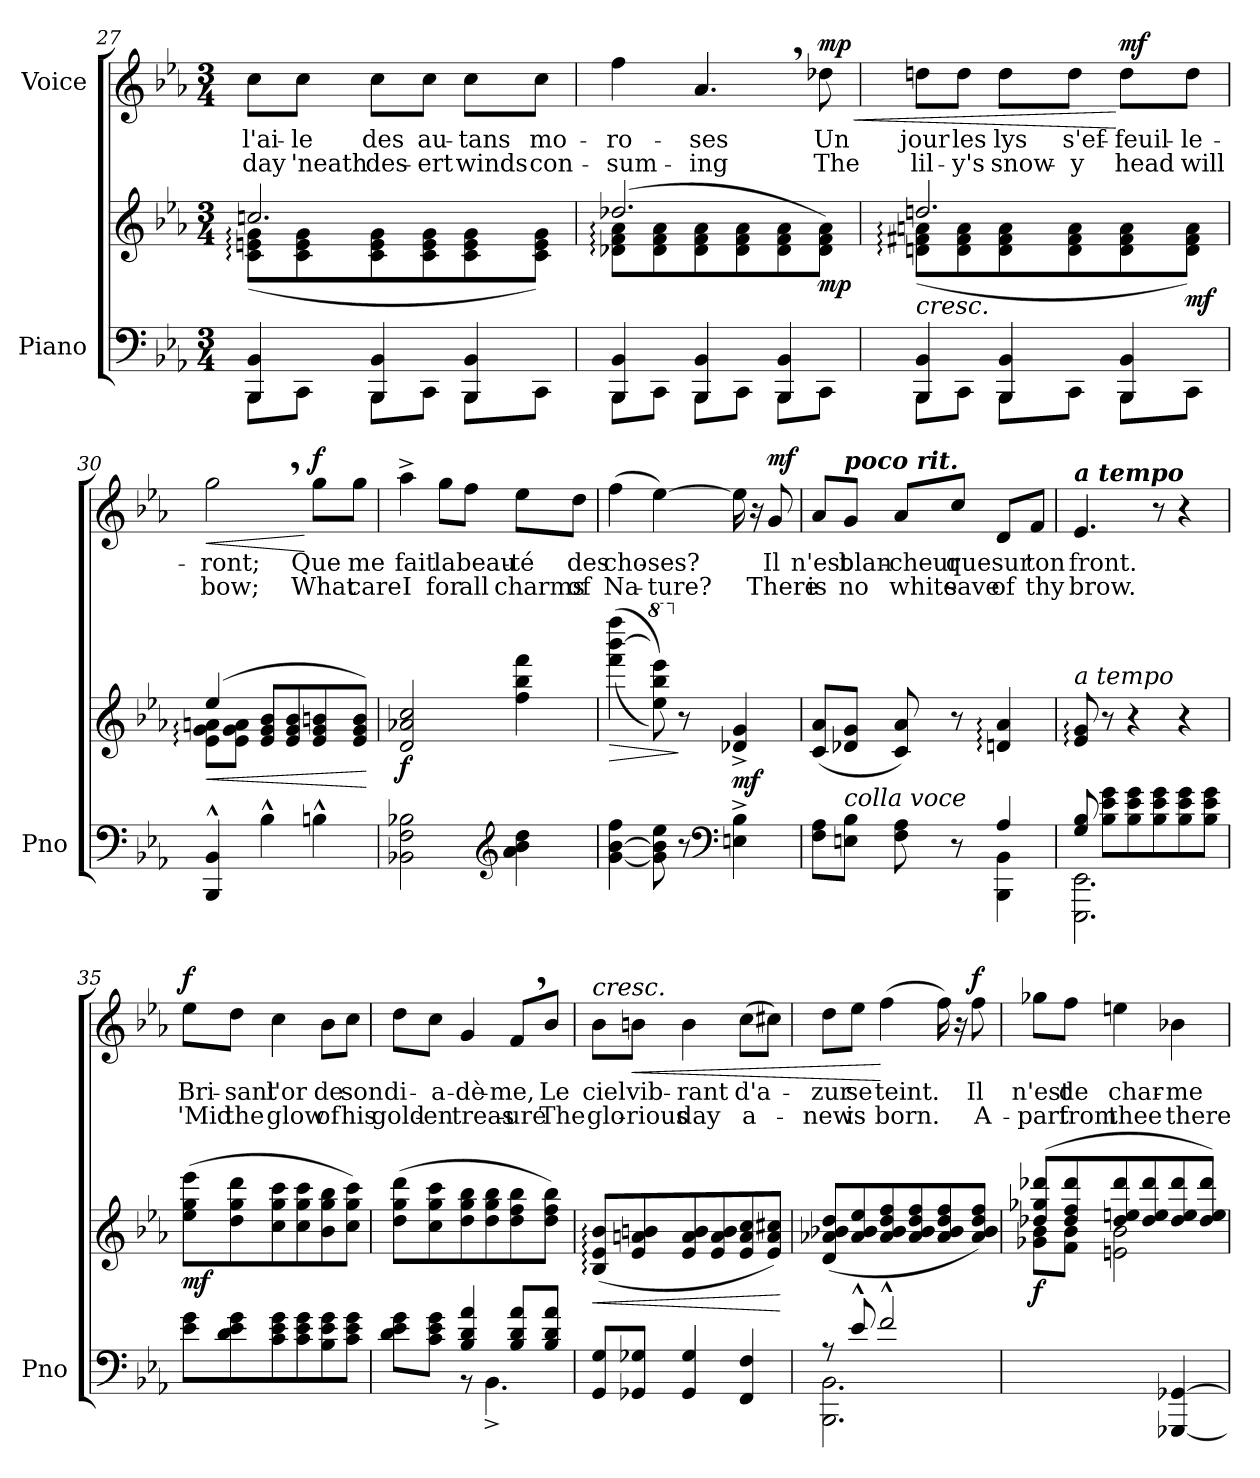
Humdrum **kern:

**kern	**kern	**dynam	**kern	**text	**text	**dynam
*part2	*part2	*part2	*part1	*part1	*part1	*part1
*staff3	*staff2	*staff2/3	*staff1	*staff1	*staff1	*staff1
*I"Piano	*	*	*I"Voice	*	*	*
*I'Pno	*	*	*	*	*	*
*clefF4	*clefG2	*	*clefG2	*	*	*
*k[b-e-a-]	*k[b-e-a-]	*	*k[b-e-a-]	*	*	*
*M3/4	*M3/4	*	*M3/4	*	*	*
=27	=27	=27	=27	=27	=27	=27
*^	*^	*	*	*	*	*
!	!	!	!	!	!	!LO:LY:b	!LO:LY:b	!
4BBB-/ 4BB-/	8BBB-\L	2.ccn/	(>8c\: 8en\: 8g\:L	.	8cc\L	l'ai-	day	.
!	!	!	!	!	!	!LO:LY:b	!LO:LY:b	!
.	8CC\J	.	8c\ 8e\ 8g\	.	8cc\J	-le	'neath	.
!	!	!	!	!	!	!LO:LY:b	!LO:LY:b	!
4BBB-/ 4BB-/	8BBB-\L	.	8c\ 8e\ 8g\	.	8cc\L	des	des-	.
!	!	!	!	!	!	!LO:LY:b	!LO:LY:b	!
.	8CC\J	.	8c\ 8e\ 8g\	.	8cc\J	au-	-ert	.
!	!	!	!	!	!	!LO:LY:b	!LO:LY:b	!
4BBB-/ 4BB-/	8BBB-\L	.	8c\ 8e\ 8g\	.	8cc\L	-tans	winds	.
!	!	!	!	!	!	!LO:LY:b	!LO:LY:b	!
.	8CC\J	.	8c\ 8e\ 8g\J)	.	8cc\J	mo-	con-	.
!!LO:LB:g=z
=28	=28	=28	=28	=28	=28	=28	=28	=28
!	!	!	!	!	!	!LO:LY:b	!LO:LY:b	!
4BBB-/ 4BB-/	8BBB-\L	(>2.dd-X/	8d-X\: 8f\: 8a-\:L	.	4ff\	-ro-	-sum-	.
.	8CC\J	.	8d-\ 8f\ 8a-\	.	.	.	.	.
!	!	!	!	!	!	!LO:LY:b	!LO:LY:b	!
4BBB-/ 4BB-/	8BBB-\L	.	8d-\ 8f\ 8a-\	.	4.a-,/	-ses	-ing	.
.	8CC\J	.	8d-\ 8f\ 8a-\	.	.	.	.	.
4BBB-/ 4BB-/	8BBB-\L	.	8d-\ 8f\ 8a-\	.	.	.	.	.
!	!	!	!	!LO:DY:b	!	!LO:LY:b	!LO:LY:b	!LO:HP:b
!	!	!	!	!	!	!	!	!LO:DY:n=1:a
.	8CC\J	.	8d-\ 8f\ 8a-\J)	mp	8dd-X\	Un	The	< mp
=29	=29	=29	=29	=29	=29	=29	=29	=29
!	!	!	!	!LO:HP:b	!	!LO:LY:b	!LO:LY:b	!
4BBB-/ 4BB-/	8BBB-\L	2.ddn/	(>8dn\: 8f#X\: 8an\:L	<	8ddn\L	jour	lil-	.
!	!	!	!	!	!	!LO:LY:b	!LO:LY:b	!
.	8CC\J	.	8d\ 8f#\ 8a\	.	8dd\J	les	-y's	.
!	!	!	!	!	!	!LO:LY:b	!LO:LY:b	!
4BBB-/ 4BB-/	8BBB-\L	.	8d\ 8f#\ 8a\	.	8dd\L	lys	snow-	.
!	!	!	!	!	!	!LO:LY:b	!LO:LY:b	!
.	8CC\J	.	8d\ 8f#\ 8a\	.	8dd\J	s'ef-	-y	.
!	!	!	!	!	!	!LO:LY:b	!LO:LY:b	!LO:DY:n=1:a
4BBB-/ 4BB-/	8BBB-\L	.	8d\ 8f#\ 8a\	.	8dd\L	-feuil-	head	[ mf
!	!	!	!	!LO:DY:b	!	!LO:LY:b	!LO:LY:b	!
.	8CC\J	.	8d\ 8f#\ 8a\J)	mf	8dd\J	-le-	will	.
*v	*v	*	*	*	*	*	*	*
*	*v	*v	*	*	*	*	*
.	.	[	.	.	.	.
=30	=30	=30	=30	=30	=30	=30
!	!	!LO:HP:b	!	!LO:LY:b	!LO:LY:b	!LO:HP:b
*	*^	*	*	*	*	*
4BBB-/^^ 4BB-/^^	(>4ee-/	8e-\: 8g\: 8an\:L	<	2gg,\	-ront;	bow;	<
.	.	8e-\ 8g\ 8a\J	.	.	.	.	.
4B-^^\	8e-/ 8g/ 8b-/L	2ryy	.	.	.	.	.
.	8e-/ 8g/ 8b-/	.	.	.	.	.	.
!	!	!	!	!	!LO:LY:b	!LO:LY:b	!LO:DY:n=1:a
4Bn^^\	8e-/ 8g/ 8bn/	.	.	8gg\L	Que	What	[ f
!	!	!	!	!	!LO:LY:b	!LO:LY:b	!
.	8e-/ 8g/ 8b/J)	.	.	8gg\J	me	care	.
*	*v	*v	*	*	*	*	*
.	.	[	.	.	.	.
!!LO:LB:g=z
=31	=31	=31	=31	=31	=31	=31
!	!	!LO:DY:b	!	!LO:LY:b	!LO:LY:b	!
2BB-X\ 2F\ 2B-X\	2d/ 2a-X/ 2cc/	f	4aa-^\	fait	I	.
!	!	!	!	!LO:LY:b	!LO:LY:b	!
.	.	.	8gg\L	la	for	.
!	!	!	!	!LO:LY:b	!LO:LY:b	!
.	.	.	8ff\J	beau-	all	.
*clefG2	*	*	*	*	*	*
!	!	!	!	!LO:LY:b	!LO:LY:b	!
4a-\ 4b-\ 4dd\	4ff\ 4bb-\ 4fff\	.	8ee-\L	-té	charms	.
!	!	!	!	!LO:LY:b	!LO:LY:b	!
.	.	.	8dd\J	des	of	.
=32	=32	=32	=32	=32	=32	=32
!	!	!LO:HP:b	!	!LO:LY:b	!LO:LY:b	!
[4g\ [4b-\ 4ff\	(>(<4fff\ [4bbb-\ 4ffff\	>	(>4ff\	cho-	Na-	.
*	*8va	*	*	*	*	*
!	!	!	!	!LO:LY:b	!LO:LY:b	!
8g\] 8b-\] 8ee-\	8eee-\ 8bbb-\] 8eeee-\))	.	[4ee-\)	-ses?	-ture?	.
*	*X8va	*	*	*	*	*
8r	8r	]	.	.	.	.
*clefF4	*	*	*	*	*	*
!	!	!LO:DY:b	!	!	!	!
4En\^ 4B-\^	4d-X/^ 4g/^	mf	16ee-\]	.	.	.
.	.	.	16r	.	.	.
*	*	*	*MM75	*	*	*
!	!	!	!	!LO:LY:b	!LO:LY:b	!LO:DY:a
.	.	.	8g/	Il	There	mf
=33	=33	=33	=33	=33	=33	=33
*	*	*	*MM70	*	*	*
*^	*	*	*	*	*	*
!	!	!	!	!	!LO:LY:b	!LO:LY:b	!
2rFyy	8F\ 8A-\L	(>8c/ 8a-/L	.	8a-/L	n'est	is	.
!	!	!	!	!LO:TX:a:Bi:t=poco rit.	!	!	!
!	!LO:TX:a:i:t=colla voce	!	!	!	!	!	!
!	!	!	!	!	!LO:LY:b	!LO:LY:b	!
.	8En\ 8B-\J	8d-X/ 8g/J	.	8g/J	blan-	no	.
*	*	*	*	*MM65	*	*	*
!	!	!	!	!	!LO:LY:b	!LO:LY:b	!
.	8F\ 8A-\	8c/ 8a-/)	.	8a-/L	-cheur	white	.
!	!	!	!	!	!LO:LY:b	!LO:LY:b	!
.	8r	8r	.	8cc/J	que	save	.
!	!	!	!	!	!LO:LY:b	!LO:LY:b	!
4A-/	4BBB-\ 4BB-\	4dn/: 4a-/:	.	8d/L	sur	of	.
!	!	!	!	!	!LO:LY:b	!LO:LY:b	!
.	.	.	.	8f/J	ton	thy	.
=34	=34	=34	=34	=34	=34	=34	=34
!	!	!	!	!LO:TX:a:Bi:t=a tempo	!	!	!
!	!	!LO:TX:a:i:t=a tempo	!	!	!	!	!
!	!	!	!	!	!LO:LY:b	!LO:LY:b	!
8G/ 8B-/	2.EEE-\ 2.EE-\	8e-/: 8g/:	.	4.e-/	front.	brow.	.
8B-\ 8e-\ 8g\L	.	8r	.	.	.	.	.
8B-\ 8e-\ 8g\	.	4r	.	.	.	.	.
8B-\ 8e-\ 8g\	.	.	.	8r	.	.	.
8B-\ 8e-\ 8g\	.	4r	.	4r	.	.	.
8B-\ 8e-\ 8g\J	.	.	.	.	.	.	.
*v	*v	*	*	*	*	*	*
!!LO:LB:g=z
=35	=35	=35	=35	=35	=35	=35
!	!	!LO:DY:b	!	!LO:LY:b	!LO:LY:b	!LO:DY:a
8e-\ 8g\L	(>8ee-\ 8gg\ 8eee-\L	mf	8ee-\L	Bri-	'Mid	f
!	!	!	!	!LO:LY:b	!LO:LY:b	!
8d\ 8e-\ 8g\	8dd\ 8gg\ 8ddd\	.	8dd\J	-sant	the	.
!	!	!	!	!LO:LY:b	!LO:LY:b	!
8c\ 8e-\ 8g\	8cc\ 8gg\ 8ccc\	.	4cc\	l'or	glow	.
8c\ 8e-\ 8g\	8cc\ 8gg\ 8ccc\	.	.	.	.	.
!	!	!	!	!LO:LY:b	!LO:LY:b	!
8B-\ 8e-\ 8g\	8b-\ 8gg\ 8bb-\	.	8b-\L	de	of	.
!	!	!	!	!LO:LY:b	!LO:LY:b	!
8c\ 8e-\ 8g\J	8cc\ 8gg\ 8ccc\J)	.	8cc\J	son	his	.
=36	=36	=36	=36	=36	=36	=36
*^	*	*	*	*	*	*
!	!	!	!	!	!LO:LY:b	!LO:LY:b	!
4rAAAyy	8d\ 8e-\ 8g\L	(>8dd\ 8gg\ 8ddd\L	.	8dd\L	di-	gold-	.
!	!	!	!	!	!LO:LY:b	!LO:LY:b	!
.	8c\ 8e-\ 8g\J	8cc\ 8gg\ 8ccc\	.	8cc\J	-a-	-en	.
!	!	!	!	!	!LO:LY:b	!LO:LY:b	!
4B-/ 4d/ 4a-/	8r	8dd\ 8gg\ 8bb-\	.	4g/	-dè-	treas-	.
.	4.BB-^\	8dd\ 8gg\ 8bb-\	.	.	.	.	.
!	!	!	!	!	!LO:LY:b	!LO:LY:b	!
8B-/ 8d/ 8a-/L	.	8dd\ 8ff\ 8bb-\	.	8f,/L	-me,	-ure	.
!	!	!	!	!	!LO:LY:b	!LO:LY:b	!
8B-/ 8d/ 8a-/J	.	8dd\ 8ff\ 8bb-\J)	.	8b-/J	Le	The	.
*v	*v	*	*	*	*	*	*
=37	=37	=37	=37	=37	=37	=37
!	!	!	!LO:TX:a:i:t=cresc.	!	!	!
!	!	!LO:HP:b	!	!LO:LY:b	!LO:LY:b	!
8GG/ 8G/L	(>8B-/: 8e-/: 8b-/:L	<	8b-\L	ciel	glo-	.
!	!	!	!	!LO:LY:b	!LO:LY:b	!LO:HP:b
8GG-X/ 8G-X/J	8e-/ 8an/ 8bn/	.	8bn\J	vib-	-rious	<
!	!	!	!	!LO:LY:b	!LO:LY:b	!
4GG-/ 4G-/	8e-/ 8a/ 8b/	.	4b\	-rant	day	.
.	8e-/ 8a/ 8b/	.	.	.	.	.
!	!	!	!	!LO:LY:b	!LO:LY:b	!
4FF/ 4F/	8e-/ 8a/ 8cc/	.	(>8cc\L	d'a-	a-	.
.	8e-/ 8a/ 8cc#X/J)	.	8cc#X\J)	.	.	.
.	.	[	.	.	.	.
!!LO:PB:g=z
=38	=38	=38	=38	=38	=38	=38
*^	*	*	*	*	*	*
!	!	!	!	!	!LO:LY:b	!LO:LY:b	!
8rA	2.BBB-\ 2.BB-\	(>8d/ 8a-X/ 8b-X/ 8dd/L	.	8dd\L	-zur	-new	.
!	!	!	!	!	!LO:LY:b	!LO:LY:b	!
8e-^^/	.	8a-/ 8b-/ 8ee-/	.	8ee-\J	se	is	.
!	!	!	!	!	!LO:LY:b	!LO:LY:b	!
2f^^/	.	8a-/ 8b-/ 8dd/ 8ff/	.	(>4ff\	teint.	born.	[
.	.	8a-/ 8b-/ 8dd/ 8ff/	.	.	.	.	.
.	.	8a-/ 8b-/ 8dd/ 8ff/	.	16ff\)	.	.	.
.	.	.	.	16r	.	.	.
!	!	!	!	!	!LO:LY:b	!LO:LY:b	!LO:DY:a
.	.	8a-/ 8b-/ 8dd/ 8ff/J)	.	8ff\	Il	A-	f
*v	*v	*	*	*	*	*	*
=39	=39	=39	=39	=39	=39	=39
*	*^	*	*	*	*	*
!	!	!	!LO:DY:b	!	!LO:LY:b	!LO:LY:b	!
2ryy	(>8dd-X/ 8gg-X/ 8ddd-X/L	8g-X\ 8b-\L	f	8gg-X\L	n'est	-part	.
!	!	!	!	!	!LO:LY:b	!LO:LY:b	!
.	8dd-/ 8ff/ 8ddd-/	8f\ 8b-\J	.	8ff\J	de	from	.
!	!	!	!	!	!LO:LY:b	!LO:LY:b	!
.	8dd-/ 8een/ 8ddd-/	2en\ 2b-\	.	4een\	char-	thee	.
.	8dd-/ 8ee/ 8ddd-/	.	.	.	.	.	.
!	!	!	!	!	!LO:LY:b	!LO:LY:b	!
[4GGG-X/ [4GG-X/	8dd-/ 8ee/ 8ddd-/	.	.	4b-X\	-me	there	.
.	8dd-/ 8ee/ 8ddd-/J)	.	.	.	.	.	.
*	*v	*v	*	*	*	*	*
=	=	=	=	=	=	=
*-	*-	*-	*-	*-	*-	*-
